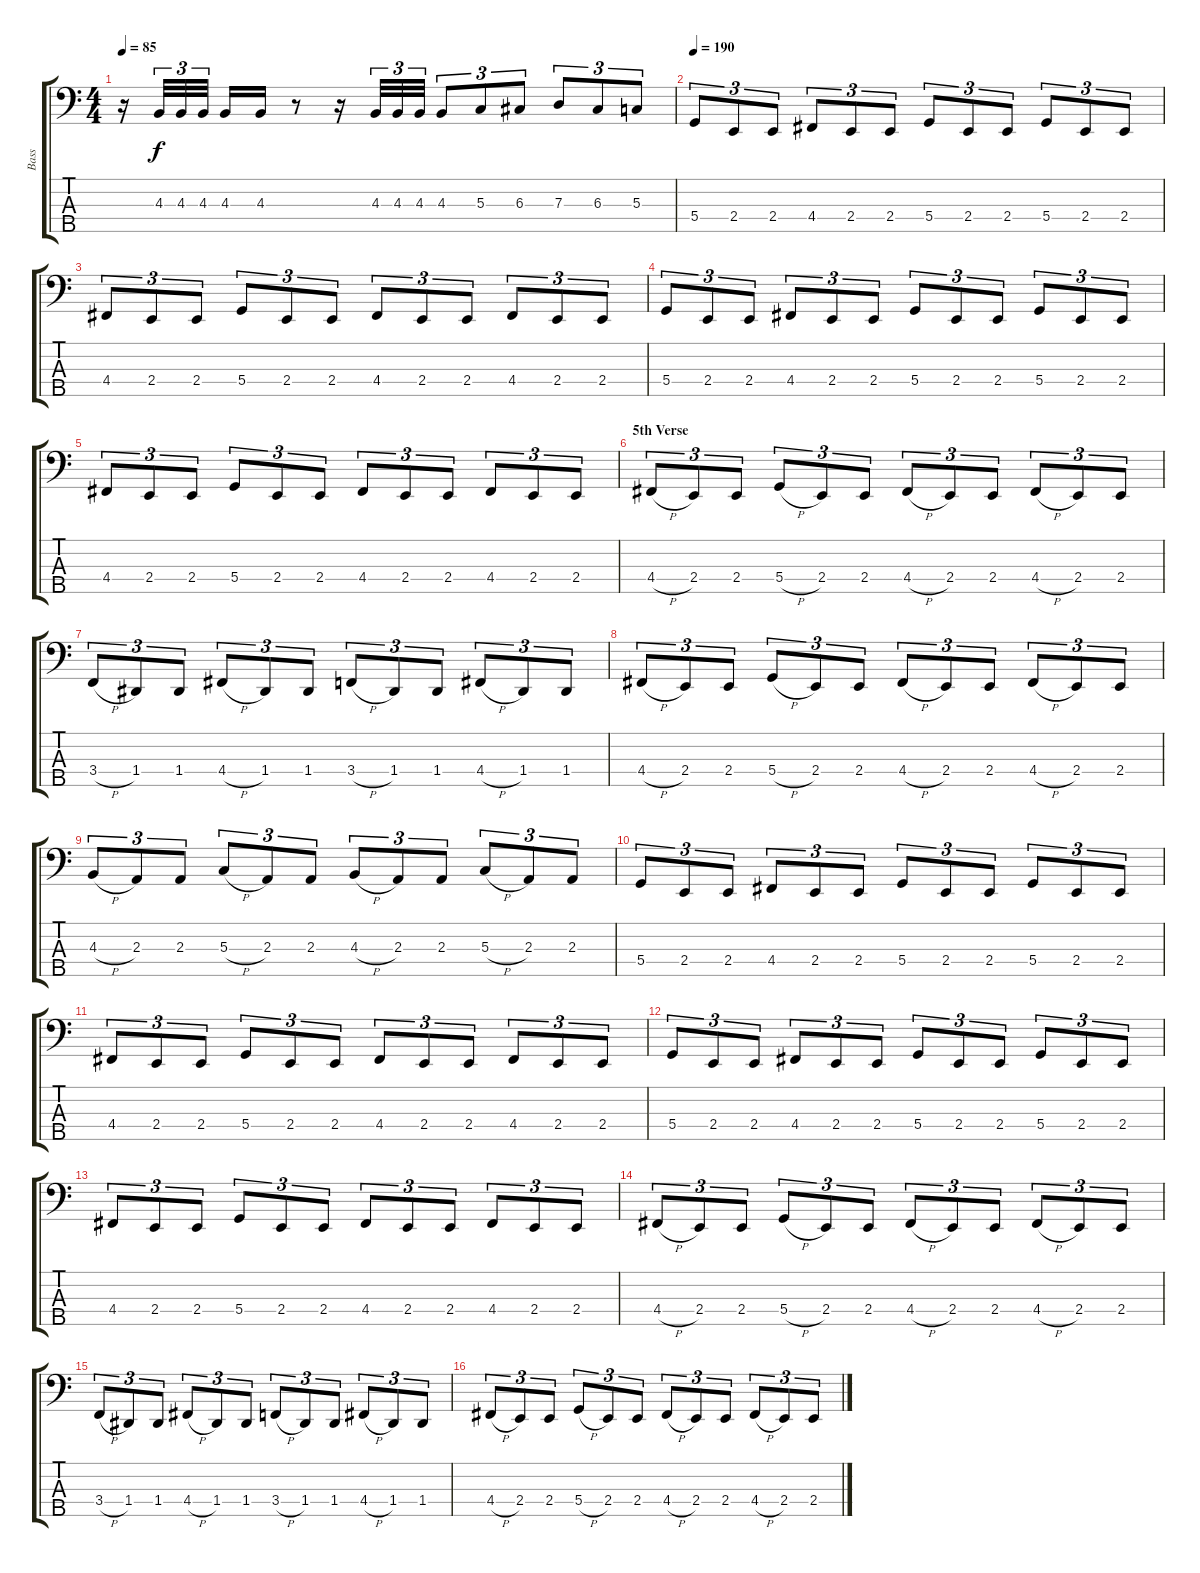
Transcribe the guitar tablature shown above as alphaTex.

\track ("Bass" "Bass") {instrument electricbassfinger}
\staff {score tabs}
\tuning (F2 C2 G1 D1 A0) {hide}
\ts (4 4)
\tempo 85
\clef f4
\ks c
r.16{dy f} 4.3.32{tu (3 2)} 4.3.32{tu (3 2)} 4.3.32{tu (3 2)} 4.3.16 4.3.16 r.8 r.16 4.3.32{tu (3 2)} 4.3.32{tu (3 2)} 4.3.32{tu (3 2)} 4.3.8{tu (3 2)} 5.3.8{tu (3 2)} 6.3.8{tu (3 2)} 7.3.8{tu (3 2)} 6.3.8{tu (3 2)} 5.3.8{tu (3 2)} |
\tempo 190
5.4.8{tu (3 2)} 2.4.8{tu (3 2)} 2.4.8{tu (3 2)} 4.4.8{tu (3 2)} 2.4.8{tu (3 2)} 2.4.8{tu (3 2)} 5.4.8{tu (3 2)} 2.4.8{tu (3 2)} 2.4.8{tu (3 2)} 5.4.8{tu (3 2)} 2.4.8{tu (3 2)} 2.4.8{tu (3 2)} |
4.4.8{tu (3 2)} 2.4.8{tu (3 2)} 2.4.8{tu (3 2)} 5.4.8{tu (3 2)} 2.4.8{tu (3 2)} 2.4.8{tu (3 2)} 4.4.8{tu (3 2)} 2.4.8{tu (3 2)} 2.4.8{tu (3 2)} 4.4.8{tu (3 2)} 2.4.8{tu (3 2)} 2.4.8{tu (3 2)} |
5.4.8{tu (3 2)} 2.4.8{tu (3 2)} 2.4.8{tu (3 2)} 4.4.8{tu (3 2)} 2.4.8{tu (3 2)} 2.4.8{tu (3 2)} 5.4.8{tu (3 2)} 2.4.8{tu (3 2)} 2.4.8{tu (3 2)} 5.4.8{tu (3 2)} 2.4.8{tu (3 2)} 2.4.8{tu (3 2)} |
4.4.8{tu (3 2)} 2.4.8{tu (3 2)} 2.4.8{tu (3 2)} 5.4.8{tu (3 2)} 2.4.8{tu (3 2)} 2.4.8{tu (3 2)} 4.4.8{tu (3 2)} 2.4.8{tu (3 2)} 2.4.8{tu (3 2)} 4.4.8{tu (3 2)} 2.4.8{tu (3 2)} 2.4.8{tu (3 2)} |
\section ("" "5th Verse")
4.4{h}.8{tu (3 2)} 2.4.8{tu (3 2)} 2.4.8{tu (3 2)} 5.4{h}.8{tu (3 2)} 2.4.8{tu (3 2)} 2.4.8{tu (3 2)} 4.4{h}.8{tu (3 2)} 2.4.8{tu (3 2)} 2.4.8{tu (3 2)} 4.4{h}.8{tu (3 2)} 2.4.8{tu (3 2)} 2.4.8{tu (3 2)} |
3.4{h}.8{tu (3 2)} 1.4.8{tu (3 2)} 1.4.8{tu (3 2)} 4.4{h}.8{tu (3 2)} 1.4.8{tu (3 2)} 1.4.8{tu (3 2)} 3.4{h}.8{tu (3 2)} 1.4.8{tu (3 2)} 1.4.8{tu (3 2)} 4.4{h}.8{tu (3 2)} 1.4.8{tu (3 2)} 1.4.8{tu (3 2)} |
4.4{h}.8{tu (3 2)} 2.4.8{tu (3 2)} 2.4.8{tu (3 2)} 5.4{h}.8{tu (3 2)} 2.4.8{tu (3 2)} 2.4.8{tu (3 2)} 4.4{h}.8{tu (3 2)} 2.4.8{tu (3 2)} 2.4.8{tu (3 2)} 4.4{h}.8{tu (3 2)} 2.4.8{tu (3 2)} 2.4.8{tu (3 2)} |
4.3{h}.8{tu (3 2)} 2.3.8{tu (3 2)} 2.3.8{tu (3 2)} 5.3{h}.8{tu (3 2)} 2.3.8{tu (3 2)} 2.3.8{tu (3 2)} 4.3{h}.8{tu (3 2)} 2.3.8{tu (3 2)} 2.3.8{tu (3 2)} 5.3{h}.8{tu (3 2)} 2.3.8{tu (3 2)} 2.3.8{tu (3 2)} |
5.4.8{tu (3 2)} 2.4.8{tu (3 2)} 2.4.8{tu (3 2)} 4.4.8{tu (3 2)} 2.4.8{tu (3 2)} 2.4.8{tu (3 2)} 5.4.8{tu (3 2)} 2.4.8{tu (3 2)} 2.4.8{tu (3 2)} 5.4.8{tu (3 2)} 2.4.8{tu (3 2)} 2.4.8{tu (3 2)} |
4.4.8{tu (3 2)} 2.4.8{tu (3 2)} 2.4.8{tu (3 2)} 5.4.8{tu (3 2)} 2.4.8{tu (3 2)} 2.4.8{tu (3 2)} 4.4.8{tu (3 2)} 2.4.8{tu (3 2)} 2.4.8{tu (3 2)} 4.4.8{tu (3 2)} 2.4.8{tu (3 2)} 2.4.8{tu (3 2)} |
5.4.8{tu (3 2)} 2.4.8{tu (3 2)} 2.4.8{tu (3 2)} 4.4.8{tu (3 2)} 2.4.8{tu (3 2)} 2.4.8{tu (3 2)} 5.4.8{tu (3 2)} 2.4.8{tu (3 2)} 2.4.8{tu (3 2)} 5.4.8{tu (3 2)} 2.4.8{tu (3 2)} 2.4.8{tu (3 2)} |
4.4.8{tu (3 2)} 2.4.8{tu (3 2)} 2.4.8{tu (3 2)} 5.4.8{tu (3 2)} 2.4.8{tu (3 2)} 2.4.8{tu (3 2)} 4.4.8{tu (3 2)} 2.4.8{tu (3 2)} 2.4.8{tu (3 2)} 4.4.8{tu (3 2)} 2.4.8{tu (3 2)} 2.4.8{tu (3 2)} |
4.4{h}.8{tu (3 2)} 2.4.8{tu (3 2)} 2.4.8{tu (3 2)} 5.4{h}.8{tu (3 2)} 2.4.8{tu (3 2)} 2.4.8{tu (3 2)} 4.4{h}.8{tu (3 2)} 2.4.8{tu (3 2)} 2.4.8{tu (3 2)} 4.4{h}.8{tu (3 2)} 2.4.8{tu (3 2)} 2.4.8{tu (3 2)} |
3.4{h}.8{tu (3 2)} 1.4.8{tu (3 2)} 1.4.8{tu (3 2)} 4.4{h}.8{tu (3 2)} 1.4.8{tu (3 2)} 1.4.8{tu (3 2)} 3.4{h}.8{tu (3 2)} 1.4.8{tu (3 2)} 1.4.8{tu (3 2)} 4.4{h}.8{tu (3 2)} 1.4.8{tu (3 2)} 1.4.8{tu (3 2)} |
4.4{h}.8{tu (3 2)} 2.4.8{tu (3 2)} 2.4.8{tu (3 2)} 5.4{h}.8{tu (3 2)} 2.4.8{tu (3 2)} 2.4.8{tu (3 2)} 4.4{h}.8{tu (3 2)} 2.4.8{tu (3 2)} 2.4.8{tu (3 2)} 4.4{h}.8{tu (3 2)} 2.4.8{tu (3 2)} 2.4.8{tu (3 2)}
